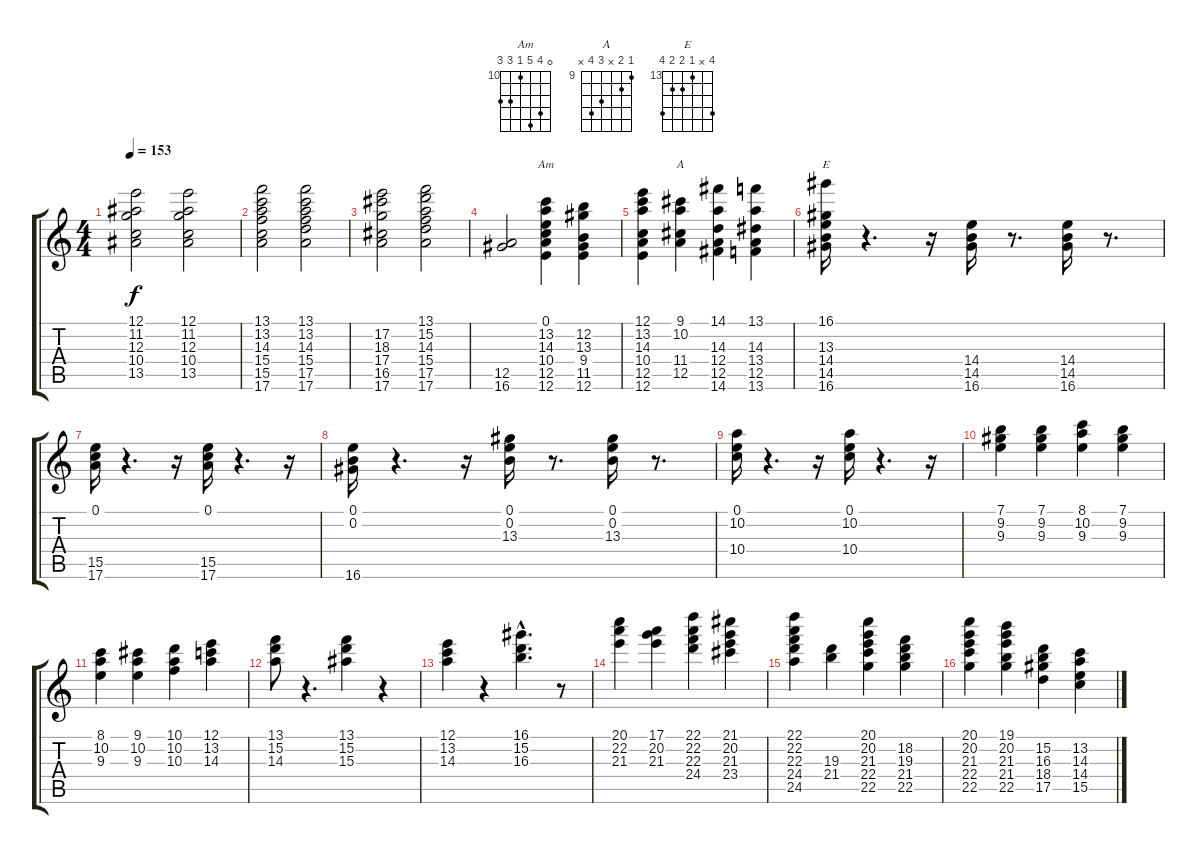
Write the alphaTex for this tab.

\track "" {instrument acousticguitarnylon}
\staff {score tabs}
\tuning (E4 B3 G3 D3 A2 E2) {hide}
\chord ("Am" 0 13 14 10 12 12) {firstfret 10}
\chord ("A" 9 10 x 11 12 x) {firstfret 9}
\chord ("E" 16 x 13 14 14 16) {firstfret 13}
\ts (4 4)
\tempo 153
\clef g2
\ks c
(12.1 11.2 12.3 10.4 13.5).2{dy f} (12.1 11.2 12.3 10.4 13.5).2 |
(13.1 13.2 14.3 15.4 15.5 17.6).2 (13.1 13.2 14.3 15.4 17.5 17.6).2 |
(17.2 18.3 17.4 16.5 17.6).2 (13.1 15.2 14.3 15.4 17.5 17.6).2 |
(12.5 16.6).2 (0.1 13.2 14.3 10.4 12.5 12.6).4{ch "Am"} (12.2 13.3 9.4 11.5 12.6).4 |
(12.1 13.2 14.3 10.4 12.5 12.6).4 (9.1 10.2 11.4 12.5).4{ch "A"} (14.1 14.3 12.4 12.5 14.6).4 (13.1 14.3 13.4 12.5 13.6).4 |
(16.1 13.3 14.4 14.5 16.6).16{ch "E"} r.4{d} r.16 (14.4 14.5 16.6).16{instrument acousticguitarnylon} r.8{d} (14.4 14.5 16.6).16 r.8{d} |
(0.1 15.5 17.6).16 r.4{d} r.16 (0.1 15.5 17.6).16 r.4{d} r.16 |
(0.1 0.2 16.6).16 r.4{d} r.16 (0.1 0.2 13.3).16 r.8{d} (0.1 0.2 13.3).16 r.8{d} |
(0.1 10.2 10.4).16 r.4{d} r.16 (0.1 10.2 10.4).16 r.4{d} r.16 |
(7.1 9.2 9.3).4 (7.1 9.2 9.3).4 (8.1 10.2 9.3).4 (7.1 9.2 9.3).4 |
(8.1 10.2 9.3).4 (9.1 10.2 9.3).4 (10.1 10.2 10.3).4 (12.1 13.2 14.3).4 |
(13.1 15.2 14.3).8 r.4{d} (13.1 15.2 15.3).4 r.4 |
(12.1 13.2 14.3).4 r.4 (16.1{hac} 15.2{hac} 16.3{hac}).4{d} r.8 |
(20.1 22.2 21.3).4{instrument tremolostrings} (17.1 20.2 21.3).4 (22.1 22.2 22.3 24.4).4 (21.1 20.2 21.3 23.4).4 |
(22.1 22.2 22.3 24.4 24.5).4 (19.3 21.4).4 (20.1 20.2 21.3 22.4 22.5).4 (18.2 19.3 21.4 22.5).4 |
(20.1 20.2 21.3 22.4 22.5).4 (19.1 20.2 21.3 21.4 22.5).4 (15.2 16.3 18.4 17.5).4 (13.2 14.3 14.4 15.5).4
